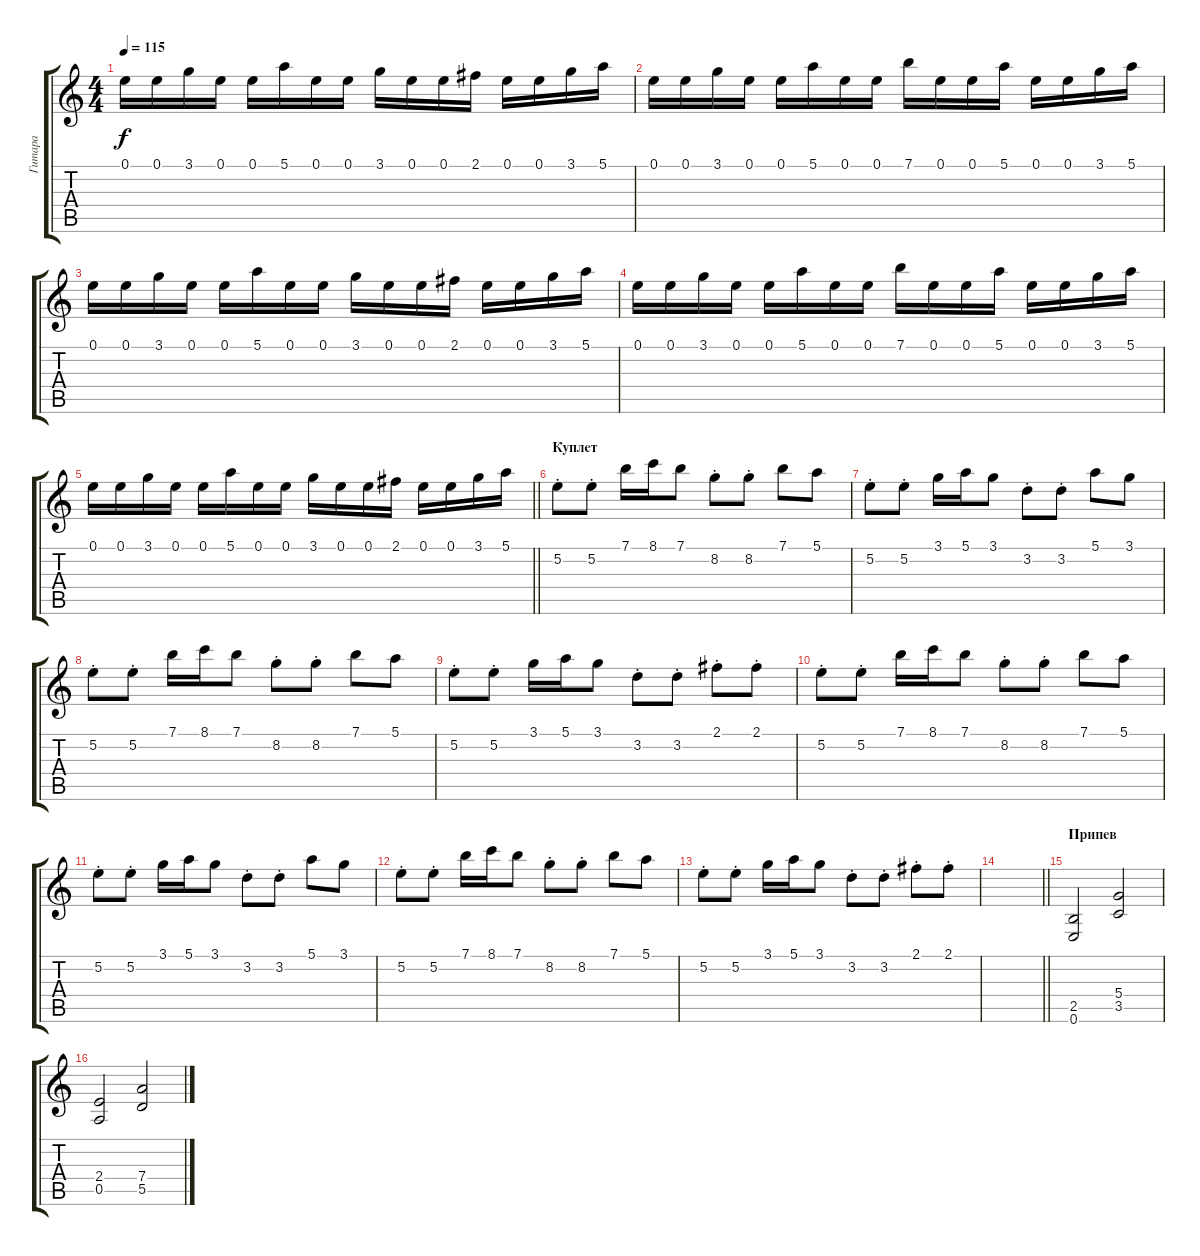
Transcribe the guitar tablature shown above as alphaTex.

\track ("Гитара" "Гитара") {instrument distortionguitar}
\staff {score tabs}
\tuning (E4 B3 G3 D3 A2 E2) {hide}
\ts (4 4)
\tempo 115
\clef g2
\ks c
0.1.16{dy f} 0.1.16 3.1.16 0.1.16 0.1.16 5.1.16 0.1.16 0.1.16 3.1.16 0.1.16 0.1.16 2.1.16 0.1.16 0.1.16 3.1.16 5.1.16 |
0.1.16 0.1.16 3.1.16 0.1.16 0.1.16 5.1.16 0.1.16 0.1.16 7.1.16 0.1.16 0.1.16 5.1.16 0.1.16 0.1.16 3.1.16 5.1.16 |
0.1.16 0.1.16 3.1.16 0.1.16 0.1.16 5.1.16 0.1.16 0.1.16 3.1.16 0.1.16 0.1.16 2.1.16 0.1.16 0.1.16 3.1.16 5.1.16 |
0.1.16 0.1.16 3.1.16 0.1.16 0.1.16 5.1.16 0.1.16 0.1.16 7.1.16 0.1.16 0.1.16 5.1.16 0.1.16 0.1.16 3.1.16 5.1.16 |
\barLineRight lightlight
0.1.16 0.1.16 3.1.16 0.1.16 0.1.16 5.1.16 0.1.16 0.1.16 3.1.16 0.1.16 0.1.16 2.1.16 0.1.16 0.1.16 3.1.16 5.1.16 |
\section ("" "Куплет")
5.2{st}.8 5.2{st}.8 7.1.16 8.1.16 7.1.8 8.2{st}.8 8.2{st}.8 7.1.8 5.1.8 |
5.2{st}.8 5.2{st}.8 3.1.16 5.1.16 3.1.8 3.2{st}.8 3.2{st}.8 5.1.8 3.1.8 |
5.2{st}.8 5.2{st}.8 7.1.16 8.1.16 7.1.8 8.2{st}.8 8.2{st}.8 7.1.8 5.1.8 |
5.2{st}.8 5.2{st}.8 3.1.16 5.1.16 3.1.8 3.2{st}.8 3.2{st}.8 2.1{st}.8 2.1{st}.8 |
5.2{st}.8 5.2{st}.8 7.1.16 8.1.16 7.1.8 8.2{st}.8 8.2{st}.8 7.1.8 5.1.8 |
5.2{st}.8 5.2{st}.8 3.1.16 5.1.16 3.1.8 3.2{st}.8 3.2{st}.8 5.1.8 3.1.8 |
5.2{st}.8 5.2{st}.8 7.1.16 8.1.16 7.1.8 8.2{st}.8 8.2{st}.8 7.1.8 5.1.8 |
5.2{st}.8 5.2{st}.8 3.1.16 5.1.16 3.1.8 3.2{st}.8 3.2{st}.8 2.1{st}.8 2.1{st}.8 |
\barLineRight lightlight
|
\section ("" "Припев")
(2.5 0.6).2 (5.4 3.5).2 |
(2.4 0.5).2 (7.4 5.5).2
